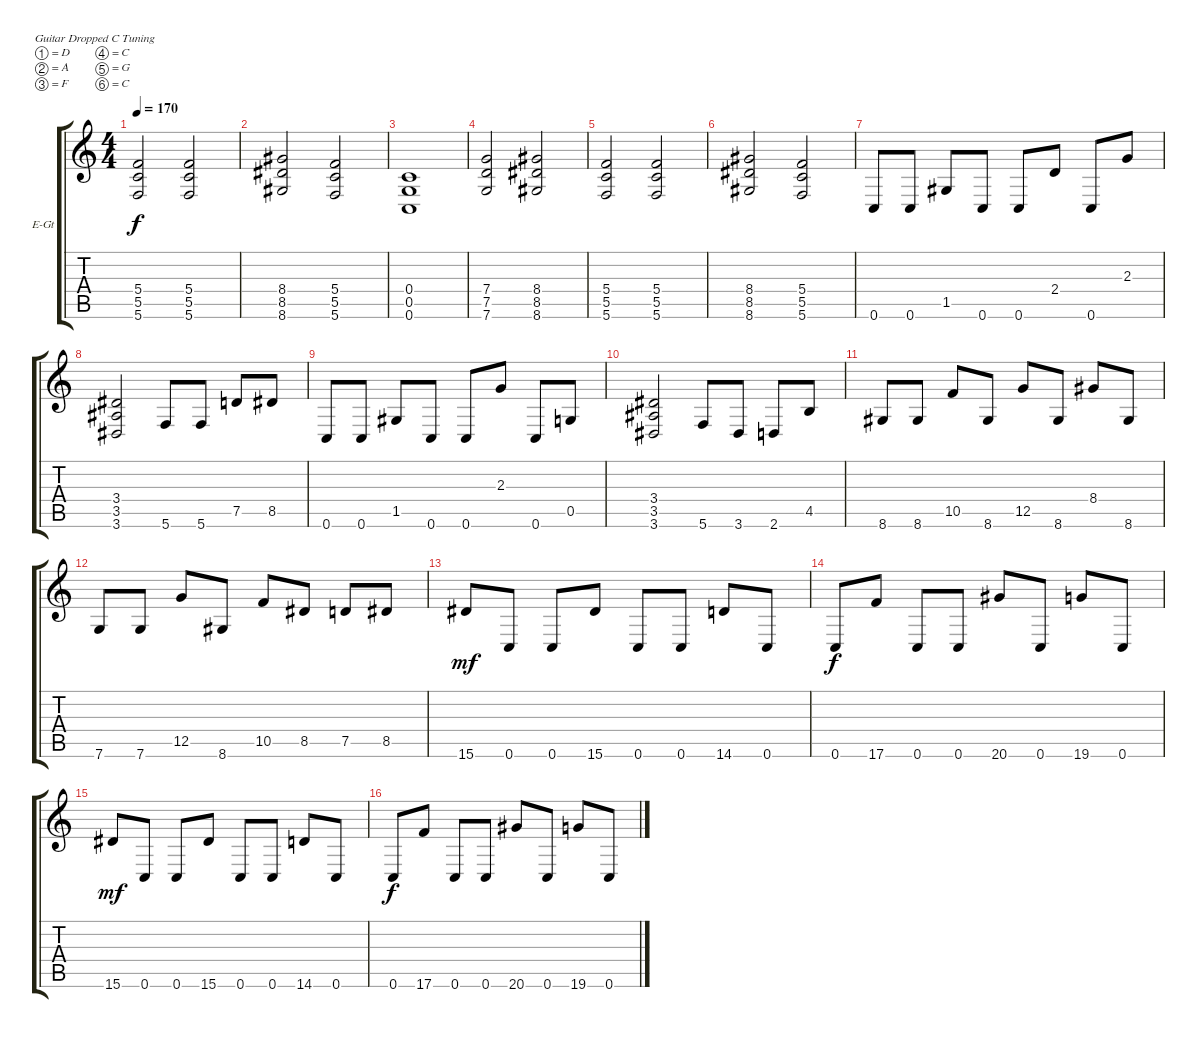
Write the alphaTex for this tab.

\bracketExtendMode groupsimilarinstruments
\firstSystemTrackNameOrientation horizontal
\otherSystemsTrackNameOrientation horizontal
\track ("Mark" "E-Gt") {instrument distortionguitar}
\staff {score tabs}
\tuning (D4 A3 F3 C3 G2 C2)
\ts (4 4)
\tempo 170
\clef g2
\scale
0.333333
\ks c
(5.6 5.5 5.4).2{dy f} (5.4 5.5 5.6).2 |
\scale
0.333333 (8.6 8.5 8.4).2 (5.6 5.5 5.4).2 |
\scale
0.333333 (0.6 0.5 0.4).1 |
\scale
0.333333 (7.6 7.5 7.4).2 (8.6 8.5 8.4).2 |
\scale
0.333333 (5.6 5.5 5.4).2 (5.4 5.5 5.6).2 |
\scale
0.333333 (8.6 8.5 8.4).2 (5.6 5.5 5.4).2 |
\scale
0.333333 0.6.8 0.6.8 1.5.8 0.6.8 0.6.8 2.4.8 0.6.8 2.3.8 |
\scale
0.333333 (3.6 3.5 3.4).2 5.6.8 5.6.8 7.5.8 8.5.8 |
\scale
0.333333 0.6.8 0.6.8 1.5.8 0.6.8 0.6.8 2.3.8 0.6.8 0.5.8 |
\scale
0.333333 (3.6 3.5 3.4).2 5.6.8 3.6.8 2.6.8 4.5.8 |
\scale
0.333333 8.6.8 8.6.8 10.5.8 8.6.8 12.5.8 8.6.8 8.4.8 8.6.8 |
\scale
0.333333 7.6.8 7.6.8 12.5.8 8.6.8 10.5.8 8.5.8 7.5.8 8.5.8 |
\scale
0.333333 15.6.8{dy mf} 0.6.8 0.6.8 15.6.8 0.6.8 0.6.8 14.6.8 0.6.8 |
\scale
0.333333 0.6.8{dy f} 17.6.8 0.6.8 0.6.8 20.6.8 0.6.8 19.6.8 0.6.8 |
\scale
0.333333 15.6.8{dy mf} 0.6.8 0.6.8 15.6.8 0.6.8 0.6.8 14.6.8 0.6.8 |
\scale
0.333333 0.6.8{dy f} 17.6.8 0.6.8 0.6.8 20.6.8 0.6.8 19.6.8 0.6.8
